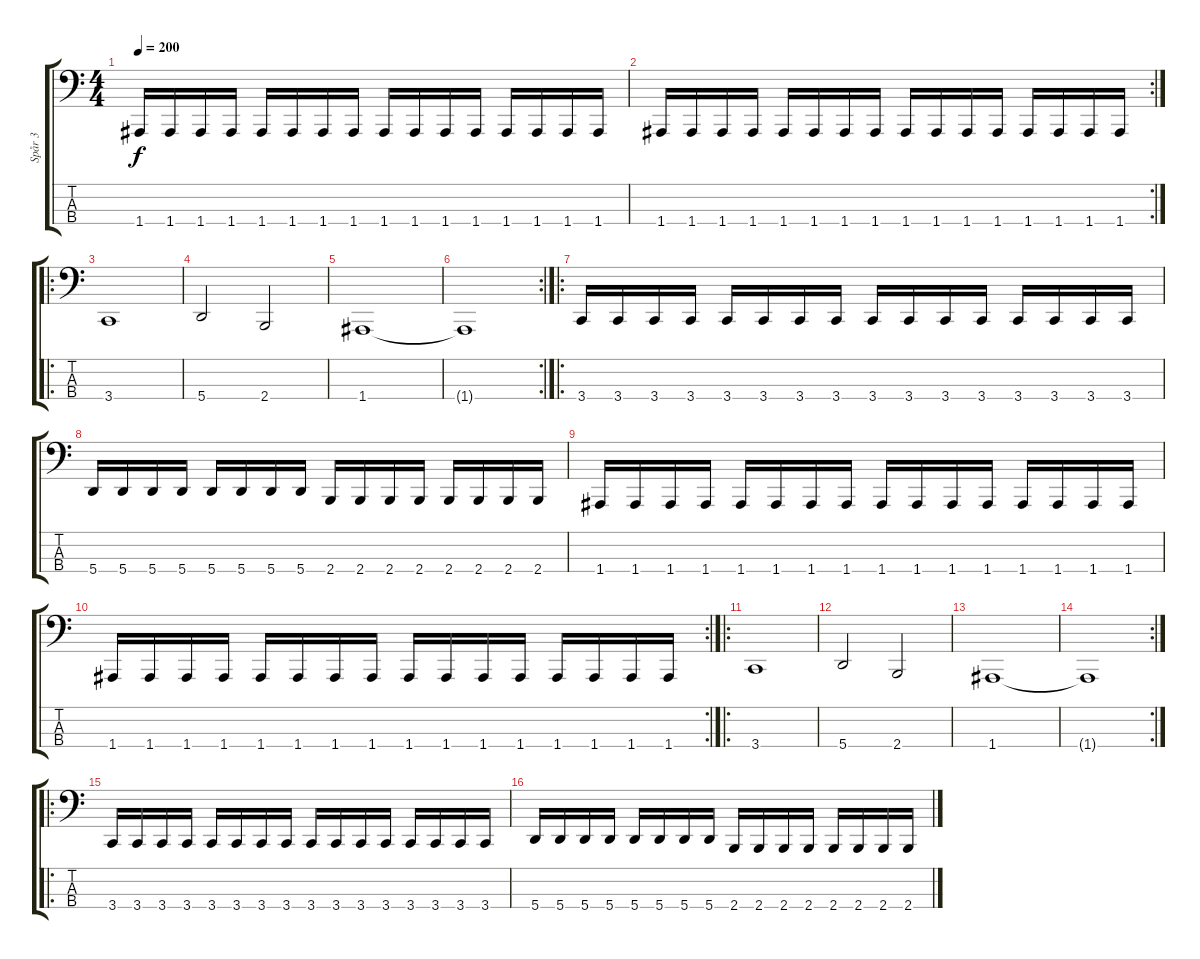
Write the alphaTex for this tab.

\track ("Spår 3" "Spår 3") {instrument electricbassfinger}
\staff {score tabs}
\tuning (C2 G1 D1 A0) {hide}
\ts (4 4)
\tempo 200
\clef f4
\ks c
1.4.16{dy f} 1.4.16 1.4.16 1.4.16 1.4.16 1.4.16 1.4.16 1.4.16 1.4.16 1.4.16 1.4.16 1.4.16 1.4.16 1.4.16 1.4.16 1.4.16 |
\rc 2
1.4.16 1.4.16 1.4.16 1.4.16 1.4.16 1.4.16 1.4.16 1.4.16 1.4.16 1.4.16 1.4.16 1.4.16 1.4.16 1.4.16 1.4.16 1.4.16 |
\ro
3.4.1 |
5.4.2 2.4.2 |
1.4.1 |
\rc 2
1.4{t}.1 |
\ro
3.4.16 3.4.16 3.4.16 3.4.16 3.4.16 3.4.16 3.4.16 3.4.16 3.4.16 3.4.16 3.4.16 3.4.16 3.4.16 3.4.16 3.4.16 3.4.16 |
5.4.16 5.4.16 5.4.16 5.4.16 5.4.16 5.4.16 5.4.16 5.4.16 2.4.16 2.4.16 2.4.16 2.4.16 2.4.16 2.4.16 2.4.16 2.4.16 |
1.4.16 1.4.16 1.4.16 1.4.16 1.4.16 1.4.16 1.4.16 1.4.16 1.4.16 1.4.16 1.4.16 1.4.16 1.4.16 1.4.16 1.4.16 1.4.16 |
\rc 2
1.4.16 1.4.16 1.4.16 1.4.16 1.4.16 1.4.16 1.4.16 1.4.16 1.4.16 1.4.16 1.4.16 1.4.16 1.4.16 1.4.16 1.4.16 1.4.16 |
\ro
3.4.1 |
5.4.2 2.4.2 |
1.4.1 |
\rc 2
1.4{t}.1 |
\ro
3.4.16 3.4.16 3.4.16 3.4.16 3.4.16 3.4.16 3.4.16 3.4.16 3.4.16 3.4.16 3.4.16 3.4.16 3.4.16 3.4.16 3.4.16 3.4.16 |
5.4.16 5.4.16 5.4.16 5.4.16 5.4.16 5.4.16 5.4.16 5.4.16 2.4.16 2.4.16 2.4.16 2.4.16 2.4.16 2.4.16 2.4.16 2.4.16
